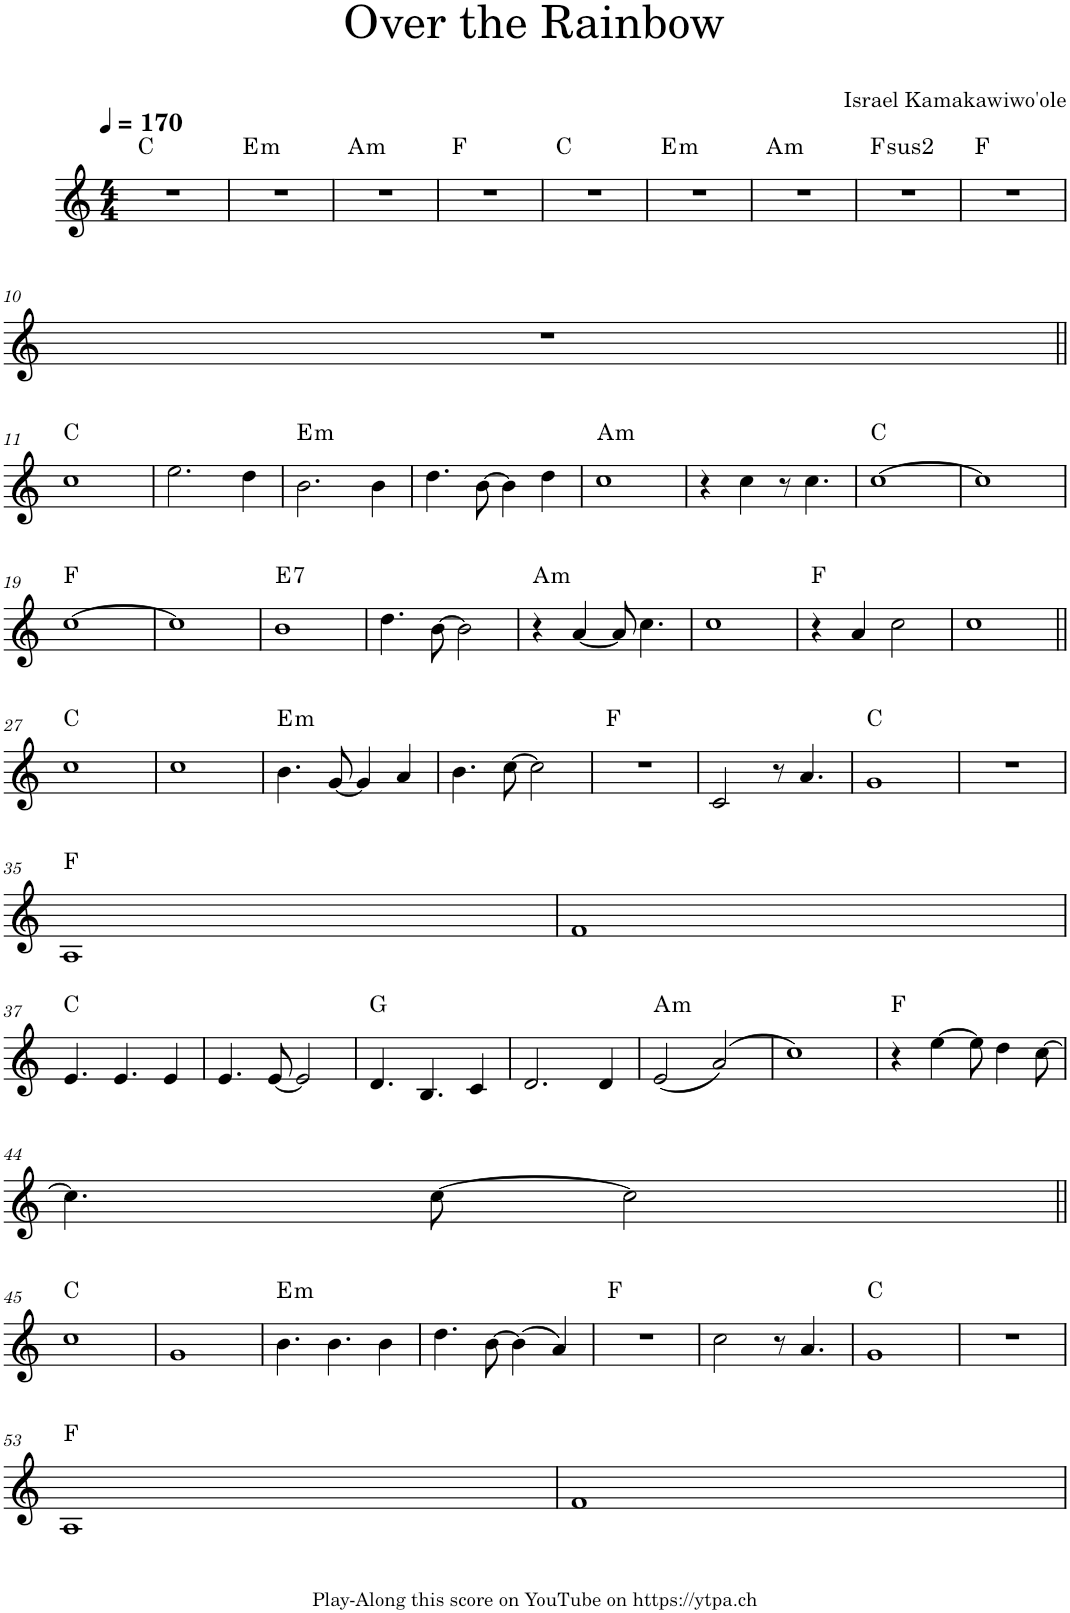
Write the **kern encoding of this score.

**kern	**harte
*part1	*part1
*staff1	*
*I"Piano	*
*I'Pno.	*
*clefG2	*
*k[]	*
*M4/4	*
*MM170	*
=1	=1
1r	C:maj
=2	=2
!	!LO:H:kt=m
1r	E:min
=3	=3
!	!LO:H:kt=m
1r	A:min
=4	=4
1r	F:maj
=5	=5
1r	C:maj
=6	=6
!	!LO:H:kt=m
1r	E:min
=7	=7
!	!LO:H:kt=m
1r	A:min
=8	=8
!	!LO:H:kt=2
1r	F:(1,2,5)
=9	=9
1r	F:maj
!!LO:LB:g=z
=10	=10
1r	.
!!LO:LB:g=z
=11||	=11||
1cc	C:maj
=12	=12
2.ee\	.
4dd\	.
=13	=13
!	!LO:H:kt=m
2.b\	E:min
4b\	.
=14	=14
4.dd\	.
[8b\	.
4b\]	.
4dd\	.
=15	=15
!	!LO:H:kt=m
1cc	A:min
=16	=16
4r	.
4cc\	.
8r	.
4.cc\	.
=17	=17
[1cc	C:maj
=18	=18
1cc]	.
!!LO:LB:g=z
=19	=19
[1cc	F:maj
=20	=20
1cc]	.
=21	=21
!	!LO:H:kt=7
1b	E:7
=22	=22
4.dd\	.
[8b\	.
2b\]	.
=23	=23
!	!LO:H:kt=m
4r	A:min
[4a/	.
8a/]	.
4.cc\	.
=24	=24
1cc	.
=25	=25
4r	F:maj
4a/	.
2cc\	.
=26	=26
1cc	.
!!LO:LB:g=z
=27||	=27||
1cc	C:maj
=28	=28
1cc	.
=29	=29
!	!LO:H:kt=m
4.b\	E:min
[8g/	.
4g/]	.
4a/	.
=30	=30
4.b\	.
[8cc\	.
2cc\]	.
=31	=31
1r	F:maj
=32	=32
2c/	.
8r	.
4.a/	.
=33	=33
1g	C:maj
=34	=34
1r	.
!!LO:LB:g=z
=35	=35
1A	F:maj
=36	=36
1f	.
!!LO:LB:g=z
=37	=37
4.e/	C:maj
4.e/	.
4e/	.
=38	=38
4.e/	.
[8e/	.
2e/]	.
=39	=39
4.d/	G:maj
4.B/	.
4c/	.
=40	=40
2.d/	.
4d/	.
=41	=41
!	!LO:H:kt=m
(2e/	A:min
(2a/)	.
=42	=42
1cc)	.
=43	=43
4r	F:maj
[4ee\	.
8ee\]	.
4dd\	.
[8cc\	.
!!LO:LB:g=z
=44	=44
4.cc\]	.
[8cc\	.
2cc\]	.
!!LO:LB:g=z
=45||	=45||
1cc	C:maj
=46	=46
1g	.
=47	=47
!	!LO:H:kt=m
4.b\	E:min
4.b\	.
4b\	.
=48	=48
4.dd\	.
[8b\	.
(4b\]	.
4a/)	.
=49	=49
1r	F:maj
=50	=50
2cc\	.
8r	.
4.a/	.
=51	=51
1g	C:maj
=52	=52
1r	.
!!LO:LB:g=z
=53	=53
1A	F:maj
=54	=54
1f	.
=	=
*-	*-
